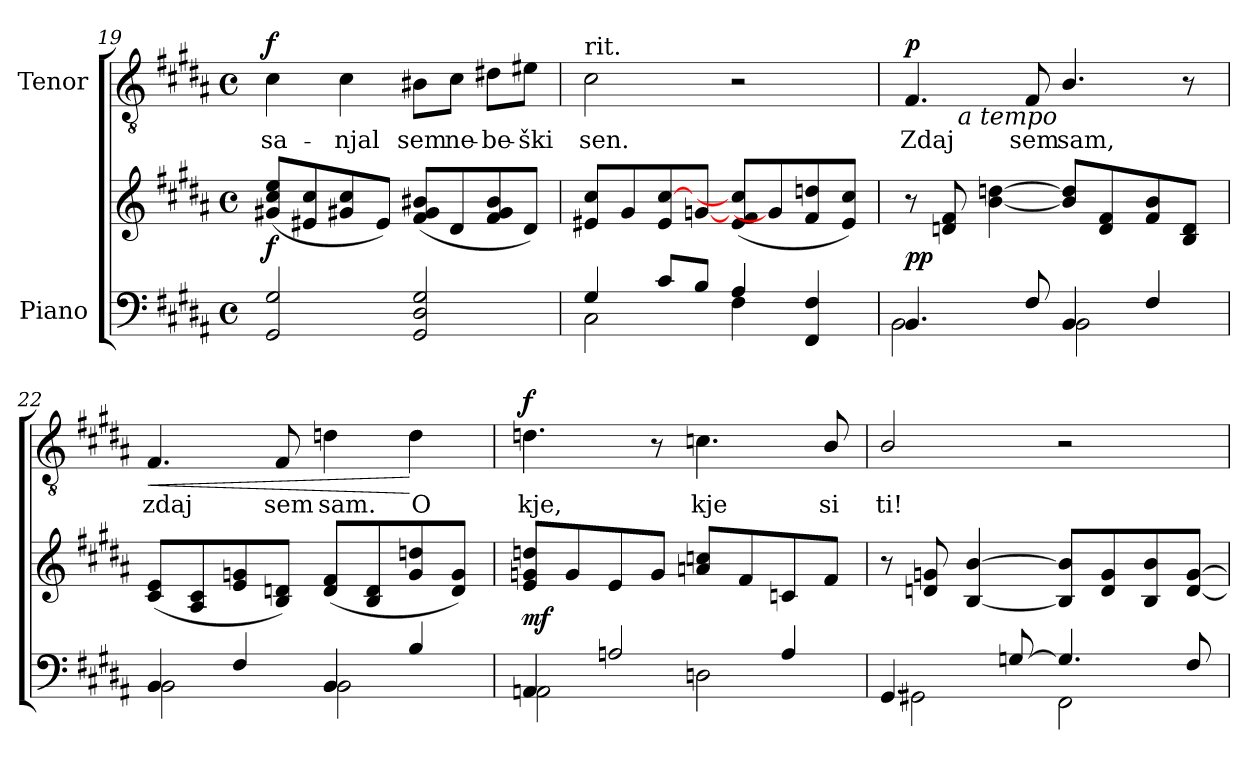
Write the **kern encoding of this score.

**kern	**kern	**dynam	**kern	**text	**dynam
*part2	*part2	*part2	*part1	*part1	*part1
*staff3	*staff2	*staff2/3	*staff1	*staff1	*staff1
*I"Piano	*	*	*I"Tenor	*	*
!!LO:LB:g=z
*clefF4	*clefG2	*	*clefGv2	*	*
*	*	*	*ITrd7c12	*	*
*k[f#c#g#d#a#]	*k[f#c#g#d#a#]	*	*k[f#c#g#d#a#]	*	*
*B:	*B:	*	*B:	*	*
*M4/4	*M4/4	*	*M4/4	*	*
*met(c)	*met(c)	*	*met(c)	*	*
=19	=19	=19	=19	=19	=19
!	!	!	!	!LO:LY:b:color=#000000	!
2GG#i/ 2G#i	(8g#Xi/ 8cc#i 8eeiL	f	4C#i\	sa-	f
.	8e#Xi/ 8cc#i	.	.	.	.
!	!	!	!	!LO:LY:b:color=#000000	!
.	8g#Xi/ 8cc#i	.	4C#i\	-njal	.
.	8e#i/J)	.	.	.	.
!	!	!	!	!LO:LY:b:color=#000000	!
2GG#i/ 2D#i 2G#i	(8f#i/ 8g#i 8b#XiL	.	8BB#Xi\L	sem	.
!	!	!	!	!LO:LY:b:color=#000000	!
.	8d#i/	.	8C#i\J	ne-	.
!	!	!	!	!LO:LY:b:color=#000000	!
.	8f#i/ 8g#i 8b#i	.	8D#Xi\L	-be-	.
!	!	!	!	!LO:LY:b:color=#000000	!
.	8d#i/J)	.	8E#Xi\J	-ški	.
=20	=20	=20	=20	=20	=20
*^	*	*	*	*	*
!	!	!	!	!LO:TX:t=rit.	!	!
!	!	!	!	!	!LO:LY:b:color=#000000	!
4G#i/	2C#i\	8e#Xi/ 8cc#iL	.	2C#i\	sen.	.
.	.	8g#i/	.	.	.	.
8c#i/L	.	8e#i/ [8cc#i	.	.	.	.
8Bi/J	.	[8gni/J	.	.	.	.
4A#i/	4F#i\	(8e#i/ 8f#i 8cc#i]L	.	2r	.	.
.	.	8gi/]	.	.	.	.
4FF#i/ 4F#i	4ryy	8f#i/ 8ddni	.	.	.	.
.	.	8e#i/ 8cc#iJ)	.	.	.	.
=21	=21	=21	=21	=21	=21	=21
!	!	!	!	!LO:TX:a:i:t=a tempo	!	!
!	!	!	!	!	!LO:LY:b:color=#000000	!
*	*	*	*	*^	*	*
4.BBi/	2BBi\	8r	pp	4.FF#i/	8ryy	Zdaj	p
.	.	8dni/ 8f#i	.	.	32ryy	.	.
!	!	!	!	!	!LO:TX:b:i:t=a tempo	!	!
.	.	.	.	.	2ryy	.	.
.	.	[4bi\ [4ddni	.	.	.	.	.
!	!	!	!	!	!	!LO:LY:b:color=#000000	!
8F#i/	.	.	.	8FF#i/	.	sem	.
!	!	!	!	!	!	!LO:LY:b:color=#000000	!
4BBi/	2BBi\	8bi/] 8ddi]L	.	4.BBi/	.	sam,	.
.	.	8di/ 8f#i	.	.	.	.	.
.	.	.	.	.	4ryy	.	.
4F#i/	.	8f#i/ 8bi	.	.	.	.	.
.	.	8Bi/ 8diJ	.	8r	.	.	.
.	.	.	.	.	16.ryy	.	.
*	*	*	*	*v	*v	*	*
=22	=22	=22	=22	=22	=22	=22
*	*	*	*	*^	*	*
!	!	!	!	!	!	!LO:LY:b:color=#000000	!LO:HP:b
*	*	*	*	*v	*v	*	*
4BBi/	2BBi\	(8c#i/ 8eiL	.	4.FF#i/	zdaj	<
.	.	8A#i/ 8c#i	.	.	.	.
4F#i/	.	8ei/ 8gni	.	.	.	.
!	!	!	!	!	!LO:LY:b:color=#000000	!
.	.	8Bi/ 8dniJ)	.	8FF#i/	sem	.
!	!	!	!	!	!LO:LY:b:color=#000000	!
4BBi/	2BBi\	(8di/ 8f#iL	.	4Dni\	sam.	.
.	.	8Bi/ 8di	.	.	.	.
!	!	!	!	!	!LO:LY:b:color=#000000	!
4Bi/	.	8gi/ 8ddni	.	4Di\	O	[
.	.	8di/ 8giJ)	.	.	.	.
!!LO:LB:g=z
=23	=23	=23	=23	=23	=23	=23
!	!	!	!	!	!LO:LY:b:color=#000000	!
4AAni/	2AAi\	8ei/ 8gni 8ddniL	mf	4.Dni\	kje,	f
.	.	8gi/	.	.	.	.
2Ani/	.	8ei/	.	.	.	.
.	.	8gi/J	.	8r	.	.
!	!	!	!	!	!LO:LY:b:color=#000000	!
.	2Dni\	8ani/ 8ccniL	.	4.Cni\	kje	.
.	.	8f#i/	.	.	.	.
4Ai/	.	8cni/	.	.	.	.
!	!	!	!	!	!LO:LY:b:color=#000000	!
.	.	8f#i/J	.	8BBi/	si	.
=24	=24	=24	=24	=24	=24	=24
!	!	!	!	!	!LO:LY:b:color=#000000	!
4.GG#i/	2GG#Xi\	8r	.	2BBi/	ti!	.
.	.	8dni/ 8gni	.	.	.	.
.	.	[4Bi/ [4bi	.	.	.	.
[8Gni/	.	.	.	.	.	.
4.Gi/]	2FF#i\	8Bi/] 8bi]L	.	2r	.	.
.	.	8di/ 8gi	.	.	.	.
.	.	8Bi/ 8bi	.	.	.	.
8F#i/	.	[8di/ [8giJ	.	.	.	.
*v	*v	*	*	*	*	*
=	=	=	=	=	=
*-	*-	*-	*-	*-	*-
